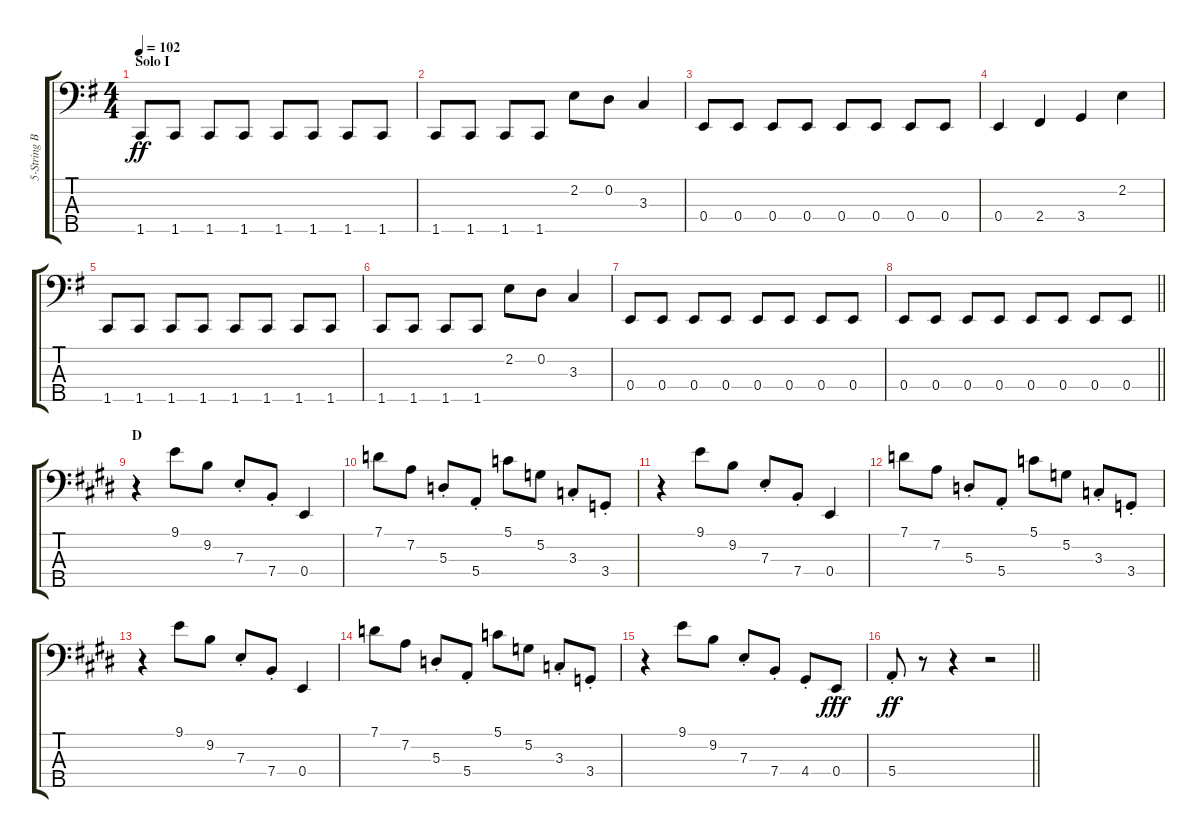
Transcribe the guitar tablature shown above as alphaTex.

\track ("5-String Bass" "5-String B") {instrument electricbassfinger}
\staff {score tabs}
\tuning (G2 D2 A1 E1 B0) {hide}
\ts (4 4)
\section ("" "Solo I")
\tempo 102
\clef f4
\ks g
1.5.8{dy ff} 1.5.8 1.5.8 1.5.8 1.5.8 1.5.8 1.5.8 1.5.8 |
1.5.8 1.5.8 1.5.8 1.5.8 2.2.8 0.2.8 3.3.4 |
0.4.8 0.4.8 0.4.8 0.4.8 0.4.8 0.4.8 0.4.8 0.4.8 |
0.4.4 2.4.4 3.4.4 2.2.4 |
1.5.8 1.5.8 1.5.8 1.5.8 1.5.8 1.5.8 1.5.8 1.5.8 |
1.5.8 1.5.8 1.5.8 1.5.8 2.2.8 0.2.8 3.3.4 |
0.4.8 0.4.8 0.4.8 0.4.8 0.4.8 0.4.8 0.4.8 0.4.8 |
\barLineRight lightlight
0.4.8 0.4.8 0.4.8 0.4.8 0.4.8 0.4.8 0.4.8 0.4.8 |
\section ("" "D")
\ks e
r.4 9.1.8 9.2.8 7.3{st}.8 7.4{st}.8 0.4.4 |
7.1.8 7.2.8 5.3{st}.8 5.4{st}.8 5.1.8 5.2.8 3.3{st}.8 3.4{st}.8 |
r.4 9.1.8 9.2.8 7.3{st}.8 7.4{st}.8 0.4.4 |
7.1.8 7.2.8 5.3{st}.8 5.4{st}.8 5.1.8 5.2.8 3.3{st}.8 3.4{st}.8 |
r.4 9.1.8 9.2.8 7.3{st}.8 7.4{st}.8 0.4.4 |
7.1.8 7.2.8 5.3{st}.8 5.4{st}.8 5.1.8 5.2.8 3.3{st}.8 3.4{st}.8 |
r.4 9.1.8 9.2.8 7.3{st}.8 7.4{st}.8 4.4{st}.8 0.4{st}.8{dy fff} |
\barLineRight lightlight
5.4{st}.8{dy ff} r.8 r.4 r.2
